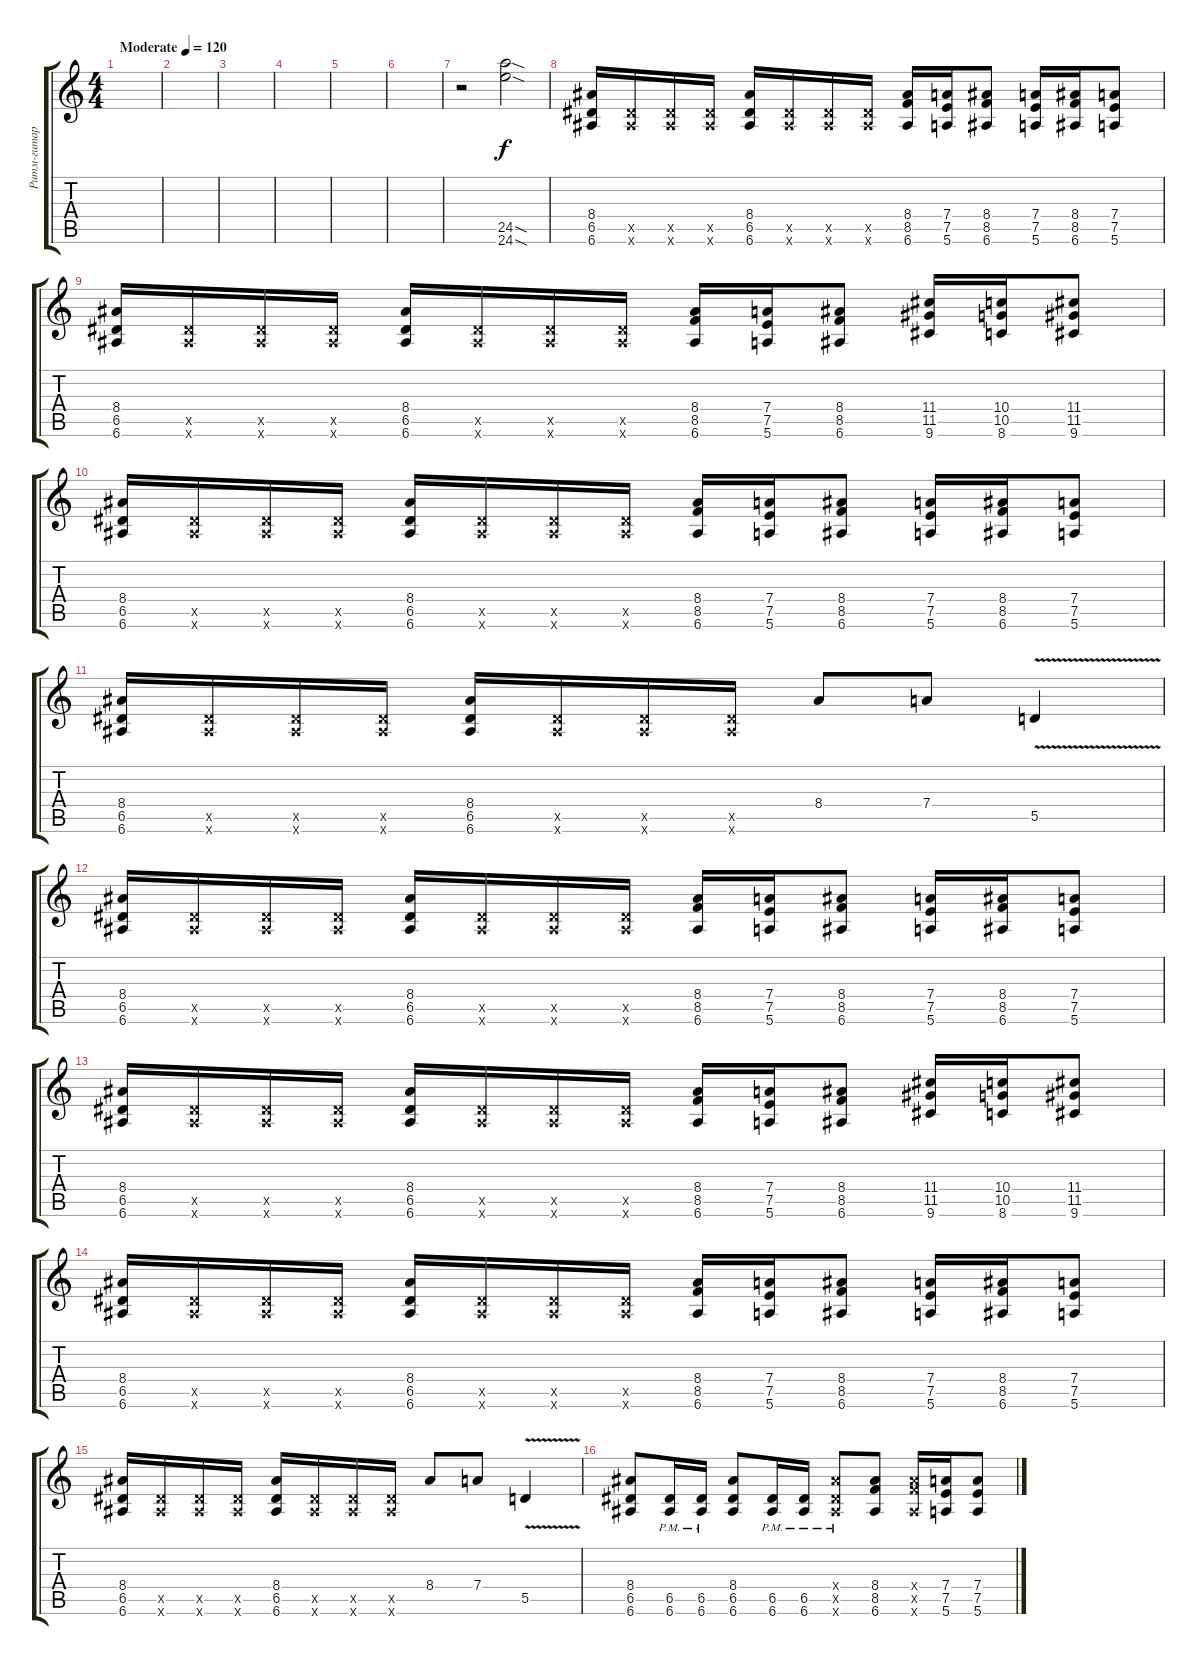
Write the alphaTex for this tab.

\track ("Ритм-гитара (Силеноз)" "Ритм-гитар") {instrument distortionguitar}
\staff {score tabs}
\tuning (E4 B3 G3 D3 A2 E2) {hide}
\ts (4 4)
\tempo (120 "Moderate")
\clef g2
\ks c
|
|
|
|
|
|
r.2 (24.5{sod} 24.6{sod}).2 |
(8.4 6.5 6.6).16 (6.5{x} 6.6{x}).16 (6.5{x} 6.6{x}).16 (6.5{x} 6.6{x}).16 (8.4 6.5 6.6).16 (6.5{x} 6.6{x}).16 (6.5{x} 6.6{x}).16 (6.5{x} 6.6{x}).16 (8.4 8.5 6.6).16 (7.4 7.5 5.6).16 (8.4 8.5 6.6).8 (7.4 7.5 5.6).16 (8.4 8.5 6.6).16 (7.4 7.5 5.6).8 |
(8.4 6.5 6.6).16 (6.5{x} 6.6{x}).16 (6.5{x} 6.6{x}).16 (6.5{x} 6.6{x}).16 (8.4 6.5 6.6).16 (6.5{x} 6.6{x}).16 (6.5{x} 6.6{x}).16 (6.5{x} 6.6{x}).16 (8.4 8.5 6.6).16 (7.4 7.5 5.6).16 (8.4 8.5 6.6).8 (11.4 11.5 9.6).16 (10.4 10.5 8.6).16 (11.4 11.5 9.6).8 |
(8.4 6.5 6.6).16 (6.5{x} 6.6{x}).16 (6.5{x} 6.6{x}).16 (6.5{x} 6.6{x}).16 (8.4 6.5 6.6).16 (6.5{x} 6.6{x}).16 (6.5{x} 6.6{x}).16 (6.5{x} 6.6{x}).16 (8.4 8.5 6.6).16 (7.4 7.5 5.6).16 (8.4 8.5 6.6).8 (7.4 7.5 5.6).16 (8.4 8.5 6.6).16 (7.4 7.5 5.6).8 |
(8.4 6.5 6.6).16 (6.5{x} 6.6{x}).16 (6.5{x} 6.6{x}).16 (6.5{x} 6.6{x}).16 (8.4 6.5 6.6).16 (6.5{x} 6.6{x}).16 (6.5{x} 6.6{x}).16 (6.5{x} 6.6{x}).16 8.4.8 7.4.8 5.5{v}.4 |
(8.4 6.5 6.6).16 (6.5{x} 6.6{x}).16 (6.5{x} 6.6{x}).16 (6.5{x} 6.6{x}).16 (8.4 6.5 6.6).16 (6.5{x} 6.6{x}).16 (6.5{x} 6.6{x}).16 (6.5{x} 6.6{x}).16 (8.4 8.5 6.6).16 (7.4 7.5 5.6).16 (8.4 8.5 6.6).8 (7.4 7.5 5.6).16 (8.4 8.5 6.6).16 (7.4 7.5 5.6).8 |
(8.4 6.5 6.6).16 (6.5{x} 6.6{x}).16 (6.5{x} 6.6{x}).16 (6.5{x} 6.6{x}).16 (8.4 6.5 6.6).16 (6.5{x} 6.6{x}).16 (6.5{x} 6.6{x}).16 (6.5{x} 6.6{x}).16 (8.4 8.5 6.6).16 (7.4 7.5 5.6).16 (8.4 8.5 6.6).8 (11.4 11.5 9.6).16 (10.4 10.5 8.6).16 (11.4 11.5 9.6).8 |
(8.4 6.5 6.6).16 (6.5{x} 6.6{x}).16 (6.5{x} 6.6{x}).16 (6.5{x} 6.6{x}).16 (8.4 6.5 6.6).16 (6.5{x} 6.6{x}).16 (6.5{x} 6.6{x}).16 (6.5{x} 6.6{x}).16 (8.4 8.5 6.6).16 (7.4 7.5 5.6).16 (8.4 8.5 6.6).8 (7.4 7.5 5.6).16 (8.4 8.5 6.6).16 (7.4 7.5 5.6).8 |
(8.4 6.5 6.6).16 (6.5{x} 6.6{x}).16 (6.5{x} 6.6{x}).16 (6.5{x} 6.6{x}).16 (8.4 6.5 6.6).16 (6.5{x} 6.6{x}).16 (6.5{x} 6.6{x}).16 (6.5{x} 6.6{x}).16 8.4.8 7.4.8 5.5{v}.4 |
(8.4 6.5 6.6).8 (6.5{pm} 6.6{pm}).16 (6.5{pm} 6.6{pm}).16 (8.4 6.5 6.6).8 (6.5{pm} 6.6{pm}).16 (6.5{pm} 6.6{pm}).16 (8.4{pm x} 6.5{pm x} 6.6{pm x}).8 (8.4 8.5 6.6).8 (8.4{x} 8.5{x} 6.6{x}).16 (7.4 7.5 5.6).16 (7.4 7.5 5.6).8
